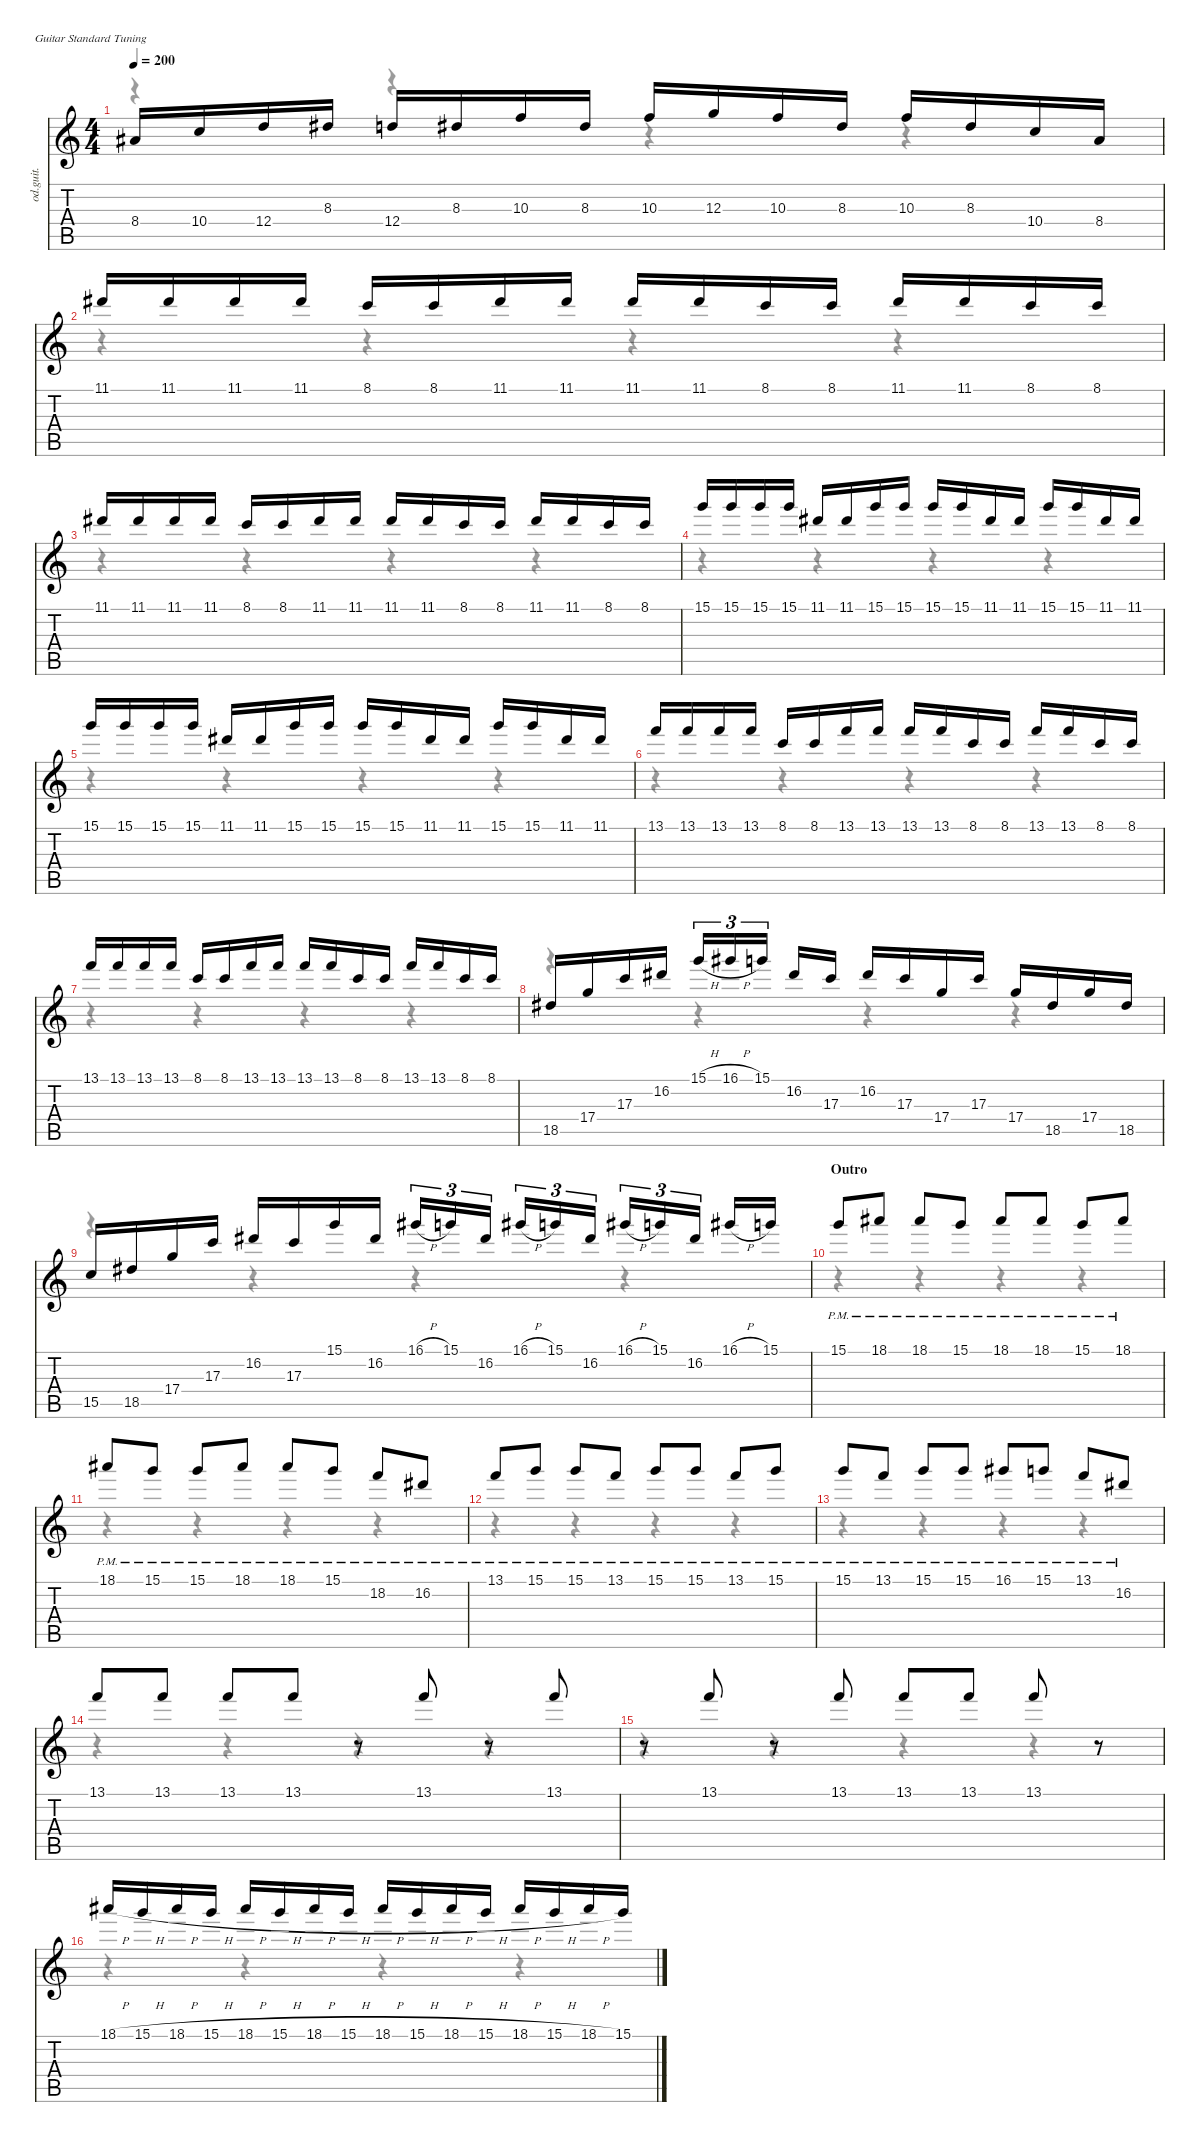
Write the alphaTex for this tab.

\hideDynamics
\bracketExtendMode nobrackets
\otherSystemsTrackNameOrientation horizontal
\track ("Lead 1" "od.guit.") {instrument overdrivenguitar}
\staff {score tabs}
\tuning (E4 B3 G3 D3 A2 E2)
\voice
\ts (4 4)
\scale
1.09391
\tempo 200
\accidentals auto
\clef g2
\ottava regular
\simile none
\ks c
8.4{acc #}.16{dy f beam Up} 10.4.16{beam Up} 12.4.16{beam Up} 8.3{acc #}.16{beam Up} 12.4.16{beam Up} 8.3{acc #}.16{beam Up} 10.3.16{beam Up} 8.3{acc #}.16{beam Up} 10.3.16{beam Up} 12.3.16{beam Up} 10.3.16{beam Up} 8.3{acc #}.16{beam Up} 10.3.16{beam Up} 8.3{acc #}.16{beam Up} 10.4.16{beam Up} 8.4{acc #}.16{beam Up} |
\section ("" "")
\scale
0.978277 11.1{acc #}.16{beam Up} 11.1{acc #}.16{beam Up} 11.1{acc #}.16{beam Up} 11.1{acc #}.16{beam Up} 8.1.16{beam Up} 8.1.16{beam Up} 11.1{acc #}.16{beam Up} 11.1{acc #}.16{beam Up} 11.1{acc #}.16{beam Up} 11.1{acc #}.16{beam Up} 8.1.16{beam Up} 8.1.16{beam Up} 11.1{acc #}.16{beam Up} 11.1{acc #}.16{beam Up} 8.1.16{beam Up} 8.1.16{beam Up} |
\scale
0.978277 11.1{acc #}.16{beam Up} 11.1{acc #}.16{beam Up} 11.1{acc #}.16{beam Up} 11.1{acc #}.16{beam Up} 8.1.16{beam Up} 8.1.16{beam Up} 11.1{acc #}.16{beam Up} 11.1{acc #}.16{beam Up} 11.1{acc #}.16{beam Up} 11.1{acc #}.16{beam Up} 8.1.16{beam Up} 8.1.16{beam Up} 11.1{acc #}.16{beam Up} 11.1{acc #}.16{beam Up} 8.1.16{beam Up} 8.1.16{beam Up} |
\scale
0.978277 15.1.16{beam Up} 15.1.16{beam Up} 15.1.16{beam Up} 15.1.16{beam Up} 11.1{acc #}.16{beam Up} 11.1{acc #}.16{beam Up} 15.1.16{beam Up} 15.1.16{beam Up} 15.1.16{beam Up} 15.1.16{beam Up} 11.1{acc #}.16{beam Up} 11.1{acc #}.16{beam Up} 15.1.16{beam Up} 15.1.16{beam Up} 11.1{acc #}.16{beam Up} 11.1{acc #}.16{beam Up} |
\scale
0.978277 15.1.16{beam Up} 15.1.16{beam Up} 15.1.16{beam Up} 15.1.16{beam Up} 11.1{acc #}.16{beam Up} 11.1{acc #}.16{beam Up} 15.1.16{beam Up} 15.1.16{beam Up} 15.1.16{beam Up} 15.1.16{beam Up} 11.1{acc #}.16{beam Up} 11.1{acc #}.16{beam Up} 15.1.16{beam Up} 15.1.16{beam Up} 11.1{acc #}.16{beam Up} 11.1{acc #}.16{beam Up} |
\scale
0.992988 13.1.16{beam Up} 13.1.16{beam Up} 13.1.16{beam Up} 13.1.16{beam Up} 8.1.16{beam Up} 8.1.16{beam Up} 13.1.16{beam Up} 13.1.16{beam Up} 13.1.16{beam Up} 13.1.16{beam Up} 8.1.16{beam Up} 8.1.16{beam Up} 13.1.16{beam Up} 13.1.16{beam Up} 8.1.16{beam Up} 8.1.16{beam Up} |
\scale
1.06188 13.1.16{beam Up} 13.1.16{beam Up} 13.1.16{beam Up} 13.1.16{beam Up} 8.1.16{beam Up} 8.1.16{beam Up} 13.1.16{beam Up} 13.1.16{beam Up} 13.1.16{beam Up} 13.1.16{beam Up} 8.1.16{beam Up} 8.1.16{beam Up} 13.1.16{beam Up} 13.1.16{beam Up} 8.1.16{beam Up} 8.1.16{beam Up} |
\scale
0.975825 18.5{acc #}.16{beam Up} 17.4.16{beam Up} 17.3.16{beam Up} 16.2{acc #}.16{beam Up} 15.1{h}.16{tu (3 2) beam Up} 16.1{h acc #}.16{tu (3 2) beam Up} 15.1.16{tu (3 2) beam Up} 16.2{acc #}.16{beam Up} 17.3.16{beam Up} 16.2{acc #}.16{beam Up} 17.3.16{beam Up} 17.4.16{beam Up} 17.3.16{beam Up} 17.4.16{beam Up} 18.5{acc #}.16{beam Up} 17.4.16{beam Up} 18.5{acc #}.16{beam Up} |
\scale
0.998382 15.5.16{beam Up} 18.5{acc #}.16{beam Up} 17.4.16{beam Up} 17.3.16{beam Up} 16.2{acc #}.16{beam Up} 17.3.16{beam Up} 15.1.16{beam Up} 16.2{acc #}.16{beam Up} 16.1{h acc #}.16{tu (3 2) beam Up} 15.1.16{tu (3 2) beam Up} 16.2{acc #}.16{tu (3 2) beam Up} 16.1{h acc #}.16{tu (3 2) beam Up} 15.1.16{tu (3 2) beam Up} 16.2{acc #}.16{tu (3 2) beam Up} 16.1{h acc #}.16{tu (3 2) beam Up} 15.1.16{tu (3 2) beam Up} 16.2{acc #}.16{tu (3 2) beam Up} 16.1{h acc #}.16{beam Up} 15.1.16{beam Up} |
\section ("" "Outro")
\scale
0.988084 15.1{pm}.8{beam Up} 18.1{pm acc #}.8{beam Up} 18.1{pm acc #}.8{beam Up} 15.1{pm}.8{beam Up} 18.1{pm acc #}.8{beam Up} 18.1{pm acc #}.8{beam Up} 15.1{pm}.8{beam Up} 18.1{pm acc #}.8{beam Up} |
\scale
0.975825 18.1{pm acc #}.8{beam Up} 15.1{pm}.8{beam Up} 15.1{pm}.8{beam Up} 18.1{pm acc #}.8{beam Up} 18.1{pm acc #}.8{beam Up} 15.1{pm}.8{beam Up} 18.2{pm}.8{beam Up} 16.2{pm acc #}.8{beam Up} |
\scale
1.09592 13.1{pm}.8{beam Up} 15.1{pm}.8{beam Up} 15.1{pm}.8{beam Up} 13.1{pm}.8{beam Up} 15.1{pm}.8{beam Up} 15.1{pm}.8{beam Up} 13.1{pm}.8{beam Up} 15.1{pm}.8{beam Up} |
\scale
0.992595 15.1{pm}.8{beam Up} 13.1{pm}.8{beam Up} 15.1{pm}.8{beam Up} 15.1{pm}.8{beam Up} 16.1{pm acc #}.8{beam Up} 15.1{pm}.8{beam Up} 13.1{pm}.8{beam Up} 16.2{pm acc #}.8{beam Up} |
\scale
0.992595 13.1.8{beam Up} 13.1.8{beam Up} 13.1.8{beam Up} 13.1.8{beam Up} r.8{beam Up} 13.1.8{beam Up} r.8{beam Up} 13.1.8{beam Up} |
\scale
0.992595 r.8{beam Up} 13.1.8{beam Up} r.8{beam Up} 13.1.8{beam Up} 13.1.8{beam Up} 13.1.8{beam Up} 13.1.8{beam Up} r.8{beam Up} |
\scale
0.975432 18.1{h acc #}.16{beam Up} 15.1{h}.16{beam Up} 18.1{h acc #}.16{beam Up} 15.1{h}.16{beam Up} 18.1{h acc #}.16{beam Up} 15.1{h}.16{beam Up} 18.1{h acc #}.16{beam Up} 15.1{h}.16{beam Up} 18.1{h acc #}.16{beam Up} 15.1{h}.16{beam Up} 18.1{h acc #}.16{beam Up} 15.1{h}.16{beam Up} 18.1{h acc #}.16{beam Up} 15.1{h}.16{beam Up} 18.1{h acc #}.16{beam Up} 15.1.16{beam Up}
\voice
\clef g2
\ottava regular
\simile none
\ks c
r.4{dy mf beam Down} r.4{beam Down} r.4{beam Down} r.4{beam Down} |
r.4{beam Down} r.4{beam Down} r.4{beam Down} r.4{beam Down} |
r.4{beam Down} r.4{beam Down} r.4{beam Down} r.4{beam Down} |
r.4{beam Down} r.4{beam Down} r.4{beam Down} r.4{beam Down} |
r.4{beam Down} r.4{beam Down} r.4{beam Down} r.4{beam Down} |
r.4{beam Down} r.4{beam Down} r.4{beam Down} r.4{beam Down} |
r.4{beam Down} r.4{beam Down} r.4{beam Down} r.4{beam Down} |
r.4{beam Down} r.4{beam Down} r.4{beam Down} r.4{beam Down} |
r.4{beam Down} r.4{beam Down} r.4{beam Down} r.4{beam Down} |
r.4{beam Down} r.4{beam Down} r.4{beam Down} r.4{beam Down} |
r.4{beam Down} r.4{beam Down} r.4{beam Down} r.4{beam Down} |
r.4{beam Down} r.4{beam Down} r.4{beam Down} r.4{beam Down} |
r.4{beam Down} r.4{beam Down} r.4{beam Down} r.4{beam Down} |
r.4{beam Down} r.4{beam Down} r.4{beam Down} r.4{beam Down} |
r.4{beam Down} r.4{beam Down} r.4{beam Down} r.4{beam Down} |
r.4{beam Down} r.4{beam Down} r.4{beam Down} r.4{beam Down}
